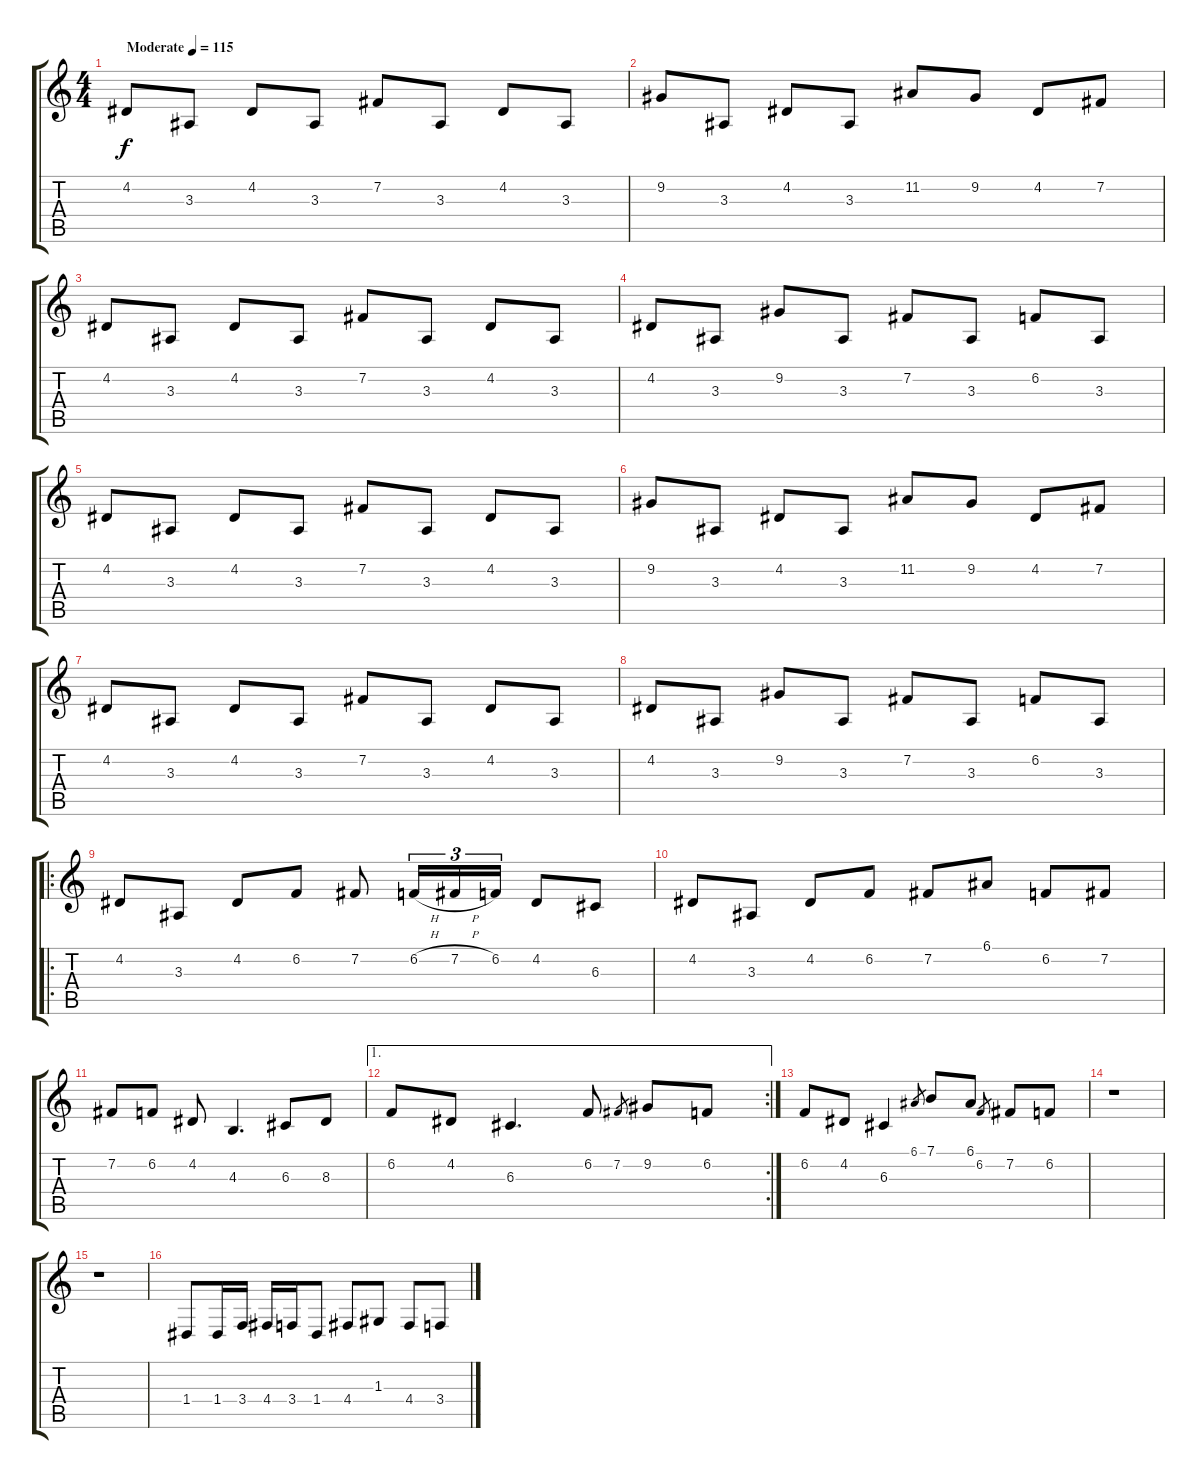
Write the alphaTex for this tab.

\track "" {instrument fiddle}
\staff {score tabs}
\tuning (E4 B3 G3 D3 A2 E2) {hide}
\ts (4 4)
\tempo (115 "Moderate")
\clef g2
\ks c
4.2.8{dy f instrument fiddle} 3.3.8 4.2.8 3.3.8 7.2.8 3.3.8 4.2.8 3.3.8 |
9.2.8 3.3.8 4.2.8 3.3.8 11.2.8 9.2.8 4.2.8 7.2.8 |
4.2.8 3.3.8 4.2.8 3.3.8 7.2.8 3.3.8 4.2.8 3.3.8 |
4.2.8 3.3.8 9.2.8 3.3.8 7.2.8 3.3.8 6.2.8 3.3.8 |
4.2.8 3.3.8 4.2.8 3.3.8 7.2.8 3.3.8 4.2.8 3.3.8 |
9.2.8 3.3.8 4.2.8 3.3.8 11.2.8 9.2.8 4.2.8 7.2.8 |
4.2.8 3.3.8 4.2.8 3.3.8 7.2.8 3.3.8 4.2.8 3.3.8 |
4.2.8 3.3.8 9.2.8 3.3.8 7.2.8 3.3.8 6.2.8 3.3.8 |
\ro
4.2.8 3.3.8 4.2.8 6.2.8 7.2.8 6.2{h}.16{tu (3 2)} 7.2{h}.16{tu (3 2)} 6.2.16{tu (3 2)} 4.2.8 6.3.8 |
4.2.8 3.3.8 4.2.8 6.2.8 7.2.8 6.1.8 6.2.8 7.2.8 |
7.2.8 6.2.8 4.2.8 4.3.4{d} 6.3.8 8.3.8 |
\ae 1
\rc 2
6.2.8 4.2.8 6.3.4{d} 6.2.8 7.2.8{gr} 9.2.8 6.2.8 |
6.2.8 4.2.8 6.3.4 6.1.8{gr} 7.1.8 6.1.8 6.2.8{gr} 7.2.8 6.2.8 |
r.1 |
r.1 |
1.4.8 1.4.16 3.4.16 4.4.16 3.4.16 1.4.8 4.4.8 1.3.8 4.4.8 3.4.8
